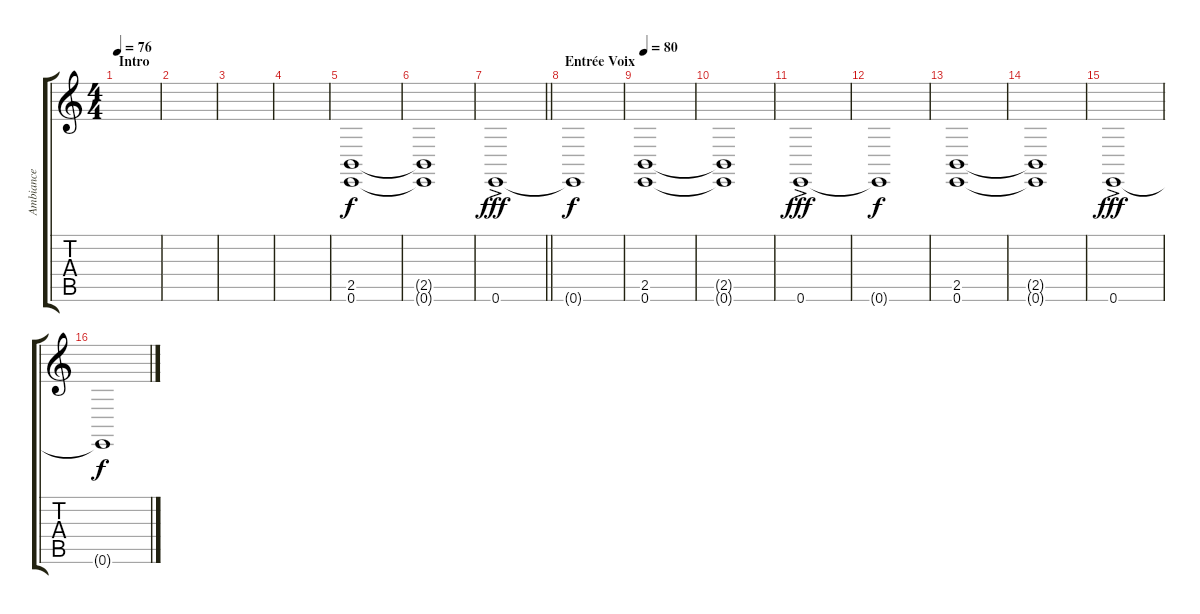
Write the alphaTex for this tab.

\track ("Ambiance" "Ambiance") {instrument synthstrings1}
\staff {score tabs}
\tuning (E4 B3 G3 D3 A2 E2) {hide}
\ts (4 4)
\section ("" "Intro")
\tempo 76
\clef g2
\ks c
|
|
|
|
(2.5 0.6).1 |
(2.5{t} 0.6{t}).1 |
\barLineRight lightlight
0.6{ac}.1{dy fff} |
\section ("" "Entrée Voix")
0.6{t}.1{dy f} |
\tempo 80
(2.5 0.6).1 |
(2.5{t} 0.6{t}).1 |
0.6{ac}.1{dy fff} |
0.6{t}.1{dy f} |
(2.5 0.6).1 |
(2.5{t} 0.6{t}).1 |
0.6{ac}.1{dy fff} |
0.6{t}.1{dy f}
